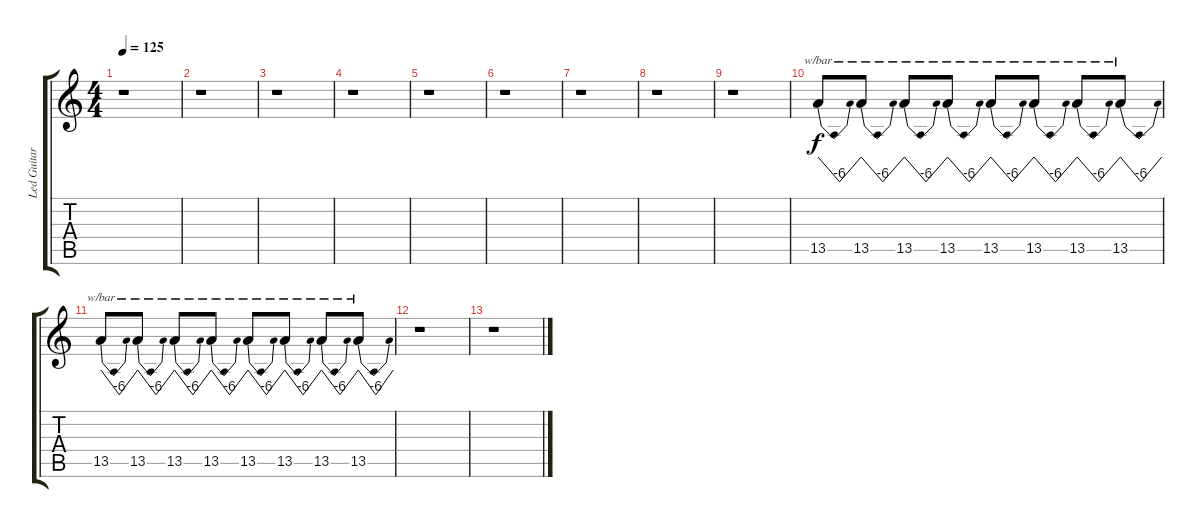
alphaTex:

\track ("Led Guitar" "Led Guitar") {instrument distortionguitar}
\staff {score tabs}
\tuning (Eb4 Bb3 Gb3 Db3 Ab2 Eb2) {hide}
\ts (4 4)
\tempo 125
\clef g2
\ks c
r.1{dy f} |
r.1 |
r.1 |
r.1 |
r.1 |
r.1 |
r.1 |
r.1 |
r.1 |
13.5.8{tbe (dip default 0 0 30 -24 60 0)} 13.5.8{tbe (dip default 0 0 30 -24 60 0)} 13.5.8{tbe (dip default 0 0 30 -24 60 0)} 13.5.8{tbe (dip default 0 0 30 -24 60 0)} 13.5.8{tbe (dip default 0 0 30 -24 60 0)} 13.5.8{tbe (dip default 0 0 30 -24 60 0)} 13.5.8{tbe (dip default 0 0 30 -24 60 0)} 13.5.8{tbe (dip default 0 0 30 -24 60 0)} |
13.5.8{tbe (dip default 0 0 30 -24 60 0)} 13.5.8{tbe (dip default 0 0 30 -24 60 0)} 13.5.8{tbe (dip default 0 0 30 -24 60 0)} 13.5.8{tbe (dip default 0 0 30 -24 60 0)} 13.5.8{tbe (dip default 0 0 30 -24 60 0)} 13.5.8{tbe (dip default 0 0 30 -24 60 0)} 13.5.8{tbe (dip default 0 0 30 -24 60 0)} 13.5.8{tbe (dip default 0 0 30 -24 60 0)} |
r.1 |
r.1
